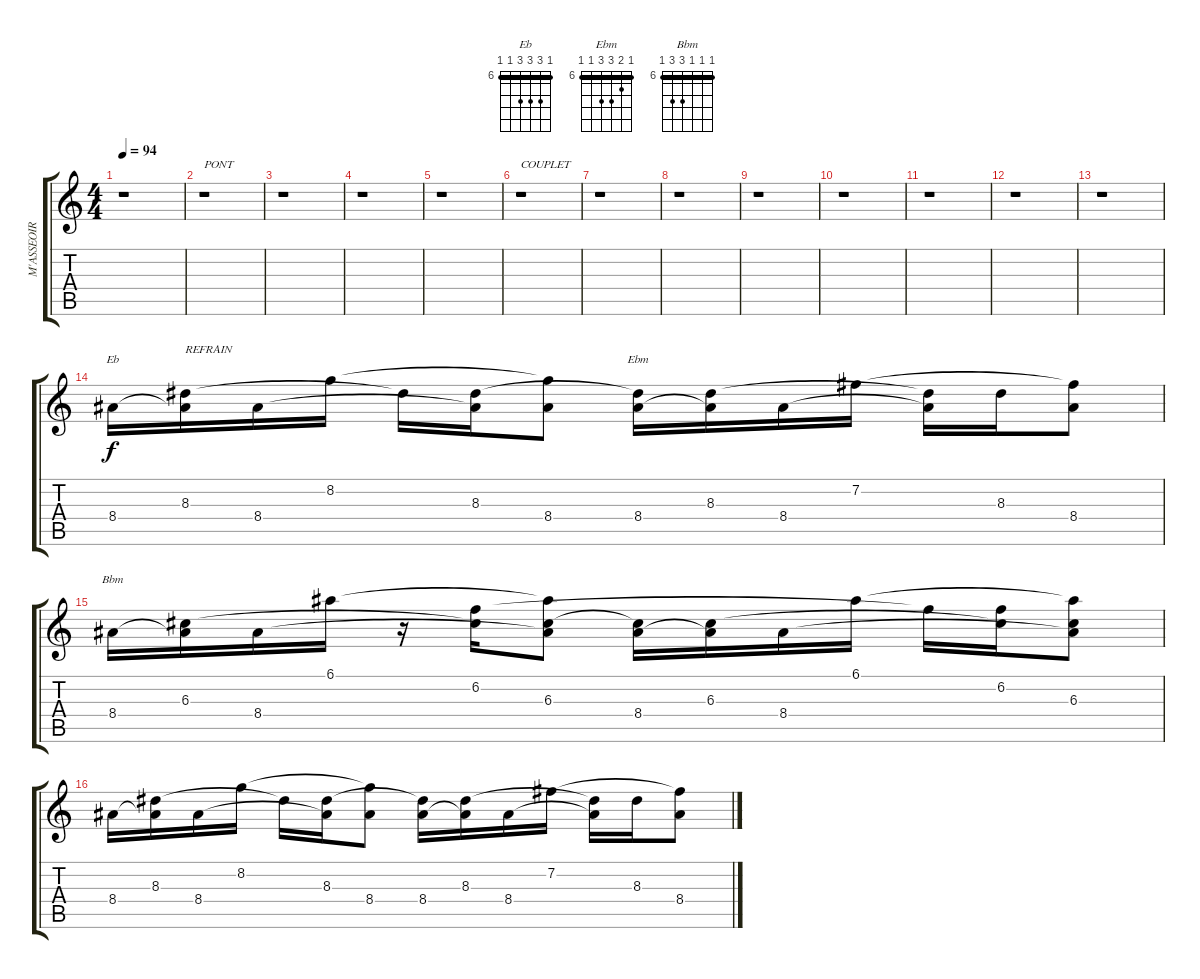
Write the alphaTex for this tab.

\track ("M'ASSEOIR (guitare 2)" "M'ASSEOIR ") {instrument acousticguitarnylon}
\staff {score tabs}
\tuning (E4 B3 G3 D3 A2 E2) {hide}
\chord ("Eb" 6 8 8 8 6 6) {firstfret 6 barre 6}
\chord ("Ebm" 6 7 8 8 6 6) {firstfret 6 barre 6}
\chord ("Bbm" 6 6 6 8 8 6) {firstfret 6 barre 6}
\ts (4 4)
\tempo 94
\clef g2
\ks c
r.1{dy f} |
r.1{txt "PONT"} |
r.1 |
r.1 |
r.1 |
r.1{txt "COUPLET"} |
r.1 |
r.1 |
r.1 |
r.1 |
r.1 |
r.1 |
r.1 |
8.4.16{ch "Eb"} (8.3 8.4{t}).16{txt "REFRAIN"} 8.4.16 8.2.16 8.3{t}.16 (8.3 8.4{t}).16 (8.2{t} 8.4).8 (8.3{t} 8.4).16{ch "Ebm"} (8.3 8.4{t}).16 8.4.16 7.2.16 (8.3{t} 8.4{t}).16 8.3.16 (7.2{t} 8.4).8 |
8.4.16{ch "Bbm"} (6.3 8.4{t}).16 8.4.16 6.1.16 r.16 (6.2 6.3{t}).16 (6.1{t} 6.3 8.4{t}).8 (6.3{t} 8.4).16 (6.3 8.4{t}).16 8.4.16 6.1.16 6.2{t}.16 (6.2 6.3{t}).16 (6.1{t} 6.3 8.4{t}).8 |
8.4.16 (8.3 8.4{t}).16 8.4.16 8.2.16 8.3{t}.16 (8.3 8.4{t}).16 (8.2{t} 8.4).8 (8.3{t} 8.4).16 (8.3 8.4{t}).16 8.4.16 7.2.16 (8.3{t} 8.4{t}).16 8.3.16 (7.2{t} 8.4).8
